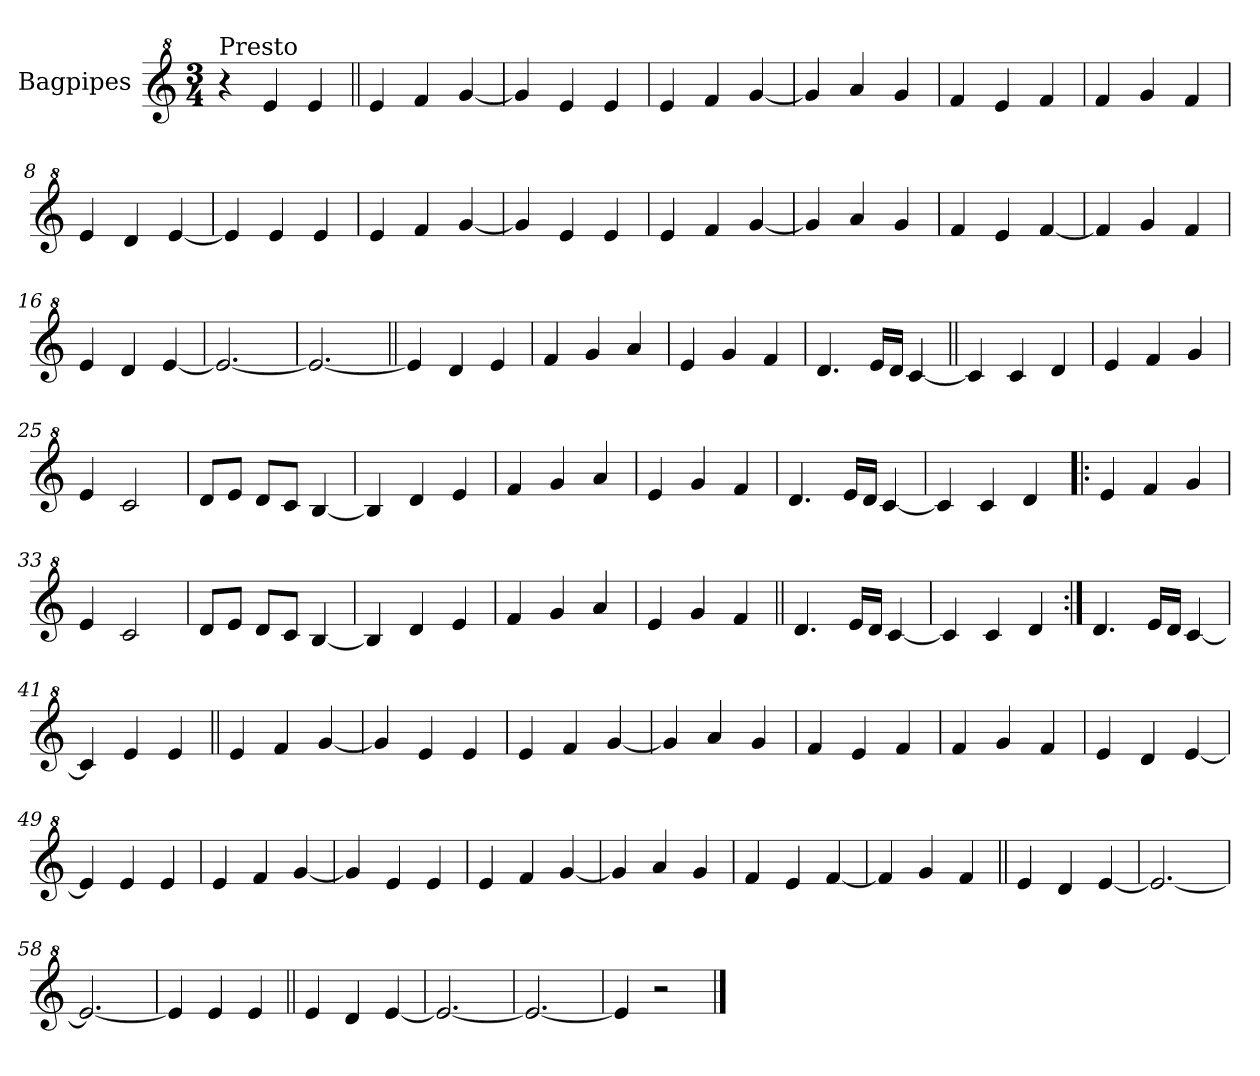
**kern
*part1
*staff1
*I"Bagpipes
*I'Bag
*clefG^2
*k[]
*C:
*M3/4
=1
!LO:TX:a:t=Presto
4r
4ee/
4ee/
=2||
4ee/
4ff/
[4gg/
=3
4gg/]
4ee/
4ee/
=4
4ee/
4ff/
[4gg/
=5
4gg/]
4aa/
4gg/
=6
4ff/
4ee/
4ff/
=7
4ff/
4gg/
4ff/
=8
4ee/
4dd/
[4ee/
=9
4ee/]
4ee/
4ee/
=10
4ee/
4ff/
[4gg/
=11
4gg/]
4ee/
4ee/
!!LO:LB:g=z
=12
4ee/
4ff/
[4gg/
=13
4gg/]
4aa/
4gg/
=14
4ff/
4ee/
[4ff/
=15
4ff/]
4gg/
4ff/
=16
4ee/
4dd/
[4ee/
=17
2.ee/_
=18
2.ee/_
=19||
4ee/]
4dd/
4ee/
=20
4ff/
4gg/
4aa/
=21
4ee/
4gg/
4ff/
=22
4.dd/
16ee/LL
16dd/JJ
[4cc/
!!LO:LB:g=z
=23||
4cc/]
4cc/
4dd/
=24
4ee/
4ff/
4gg/
=25
4ee/
2cc/
=26
8dd/L
8ee/J
8dd/L
8cc/J
[4b/
=27
4b/]
4dd/
4ee/
=28
4ff/
4gg/
4aa/
=29
4ee/
4gg/
4ff/
=30
4.dd/
16ee/LL
16dd/JJ
[4cc/
=31
4cc/]
4cc/
4dd/
=32!|:
4ee/
4ff/
4gg/
!!LO:LB:g=z
=33
4ee/
2cc/
=34
8dd/L
8ee/J
8dd/L
8cc/J
[4b/
=35
4b/]
4dd/
4ee/
=36
4ff/
4gg/
4aa/
=37
4ee/
4gg/
4ff/
=38||
4.dd/
16ee/LL
16dd/JJ
[4cc/
=39
4cc/]
4cc/
4dd/
=40:|!
4.dd/
16ee/LL
16dd/JJ
[4cc/
=41
4cc/]
4ee/
4ee/
=42||
4ee/
4ff/
[4gg/
!!LO:LB:g=z
=43
4gg/]
4ee/
4ee/
=44
4ee/
4ff/
[4gg/
=45
4gg/]
4aa/
4gg/
=46
4ff/
4ee/
4ff/
=47
4ff/
4gg/
4ff/
=48
4ee/
4dd/
[4ee/
=49
4ee/]
4ee/
4ee/
=50
4ee/
4ff/
[4gg/
=51
4gg/]
4ee/
4ee/
=52
4ee/
4ff/
[4gg/
=53
4gg/]
4aa/
4gg/
!!LO:LB:g=z
=54
4ff/
4ee/
[4ff/
=55
4ff/]
4gg/
4ff/
=56||
4ee/
4dd/
[4ee/
=57
2.ee/_
=58
2.ee/_
=59
4ee/]
4ee/
4ee/
=60||
4ee/
4dd/
[4ee/
=61
2.ee/_
=62
2.ee/_
=63
4ee/]
2r
==
*-
